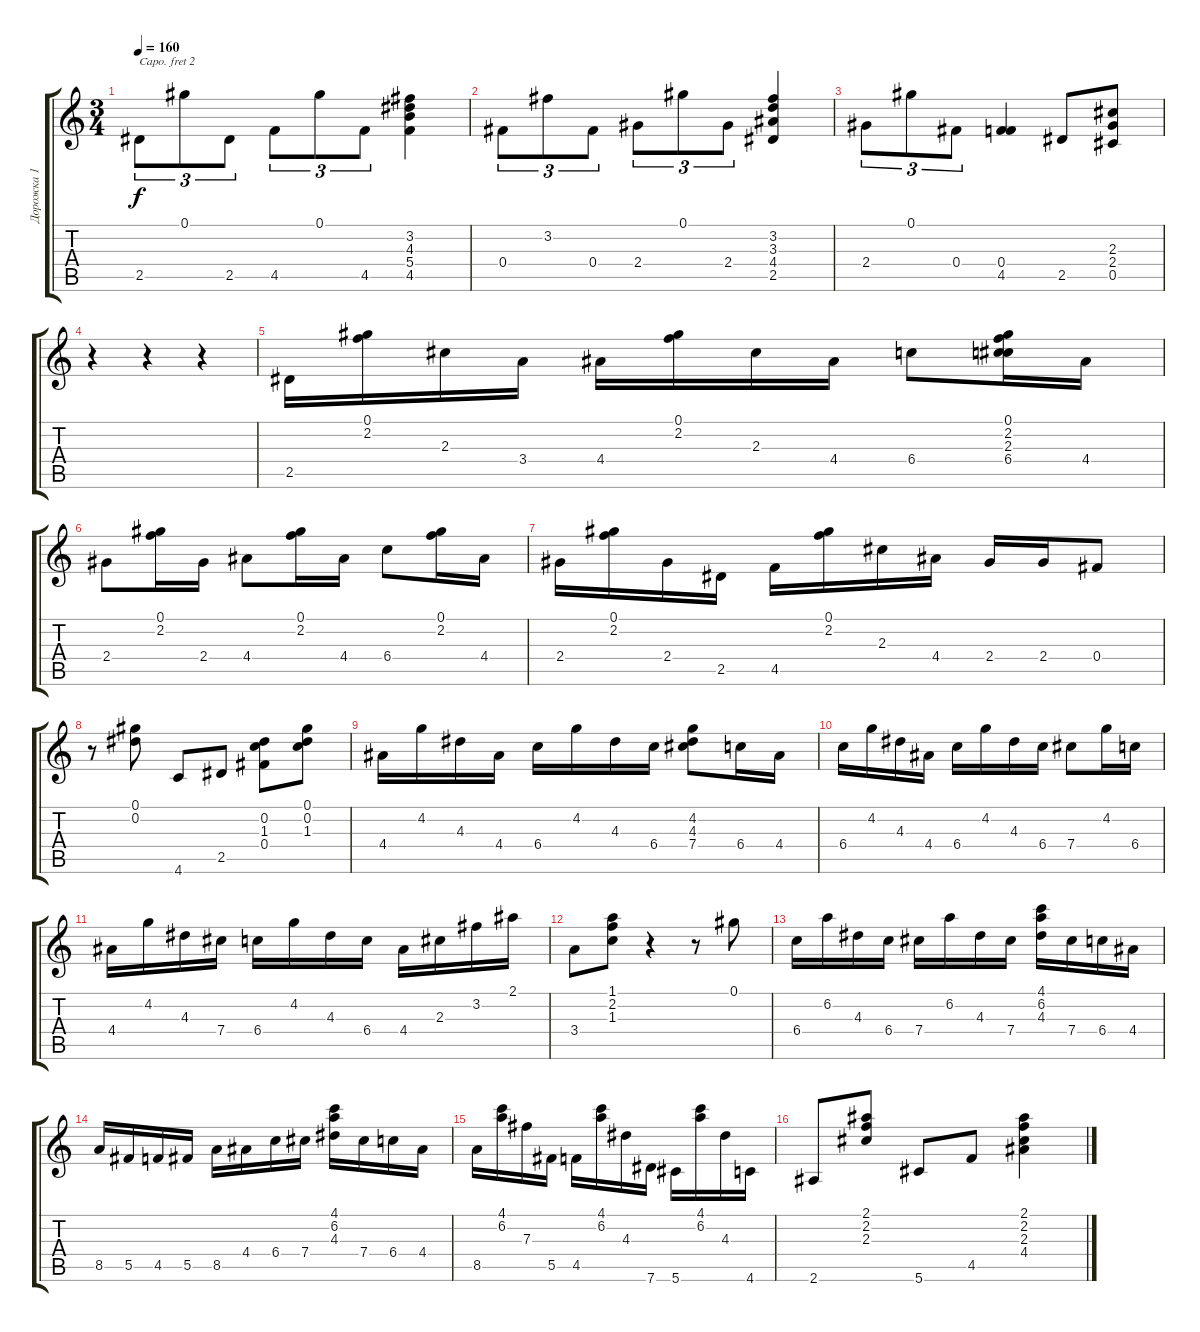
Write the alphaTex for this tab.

\track ("Дорожка 1" "Дорожка 1") {instrument acousticguitarnylon}
\staff {score tabs}
\capo 2
\tuning (Gb4 Db4 A3 E3 B2 Gb2) {hide}
\ts (3 4)
\tempo 160
\clef g2
\ks c
2.5.8{tu (3 2) dy f} 0.1.8{tu (3 2)} 2.5.8{tu (3 2)} 4.5.8{tu (3 2)} 0.1.8{tu (3 2)} 4.5.8{tu (3 2)} (3.2 4.3 5.4 4.5).4 |
0.4.8{tu (3 2)} 3.2.8{tu (3 2)} 0.4.8{tu (3 2)} 2.4.8{tu (3 2)} 0.1.8{tu (3 2)} 2.4.8{tu (3 2)} (3.2 3.3 4.4 2.5).4 |
2.4.8{tu (3 2)} 0.1.8{tu (3 2)} 0.4.8{tu (3 2)} (0.4 4.5).4 2.5.8 (2.3 2.4 0.5).8 |
r.4 r.4 r.4 |
2.5.16 (0.1 2.2).16 2.3.16 3.4.16 4.4.16 (0.1 2.2).16 2.3.16 4.4.16 6.4.8 (0.1 2.2 2.3 6.4).16 4.4.16 |
2.4.8 (0.1 2.2).16 2.4.16 4.4.8 (0.1 2.2).16 4.4.16 6.4.8 (0.1 2.2).16 4.4.16 |
2.4.16 (0.1 2.2).16 2.4.16 2.5.16 4.5.16 (0.1 2.2).16 2.3.16 4.4.16 2.4.16 2.4.16 0.4.8 |
r.8 (0.1 0.2).8 4.6.8 2.5.8 (0.2 1.3 0.4).8 (0.1 0.2 1.3).8 |
4.4.16 4.2.16 4.3.16 4.4.16 6.4.16 4.2.16 4.3.16 6.4.16 (4.2 4.3 7.4).8 6.4.16 4.4.16 |
6.4.16 4.2.16 4.3.16 4.4.16 6.4.16 4.2.16 4.3.16 6.4.16 7.4.8 4.2.16 6.4.16 |
4.4.16 4.2.16 4.3.16 7.4.16 6.4.16 4.2.16 4.3.16 6.4.16 4.4.16 2.3.16 3.2.16 2.1.16 |
3.4.8 (1.1 2.2 1.3).8 r.4 r.8 0.1.8 |
6.4.16 6.2.16 4.3.16 6.4.16 7.4.16 6.2.16 4.3.16 7.4.16 (4.1 6.2 4.3).16 7.4.16 6.4.16 4.4.16 |
8.5.16 5.5.16 4.5.16 5.5.16 8.5.16 4.4.16 6.4.16 7.4.16 (4.1 6.2 4.3).16 7.4.16 6.4.16 4.4.16 |
8.5.16 (4.1 6.2).16 7.3.16 5.5.16 4.5.16 (4.1 6.2).16 4.3.16 7.6.16 5.6.16 (4.1 6.2).16 4.3.16 4.6.16 |
2.6.8 (2.1 2.2 2.3).8 5.6.8 4.5.8 (2.1 2.2 2.3 4.4).4
